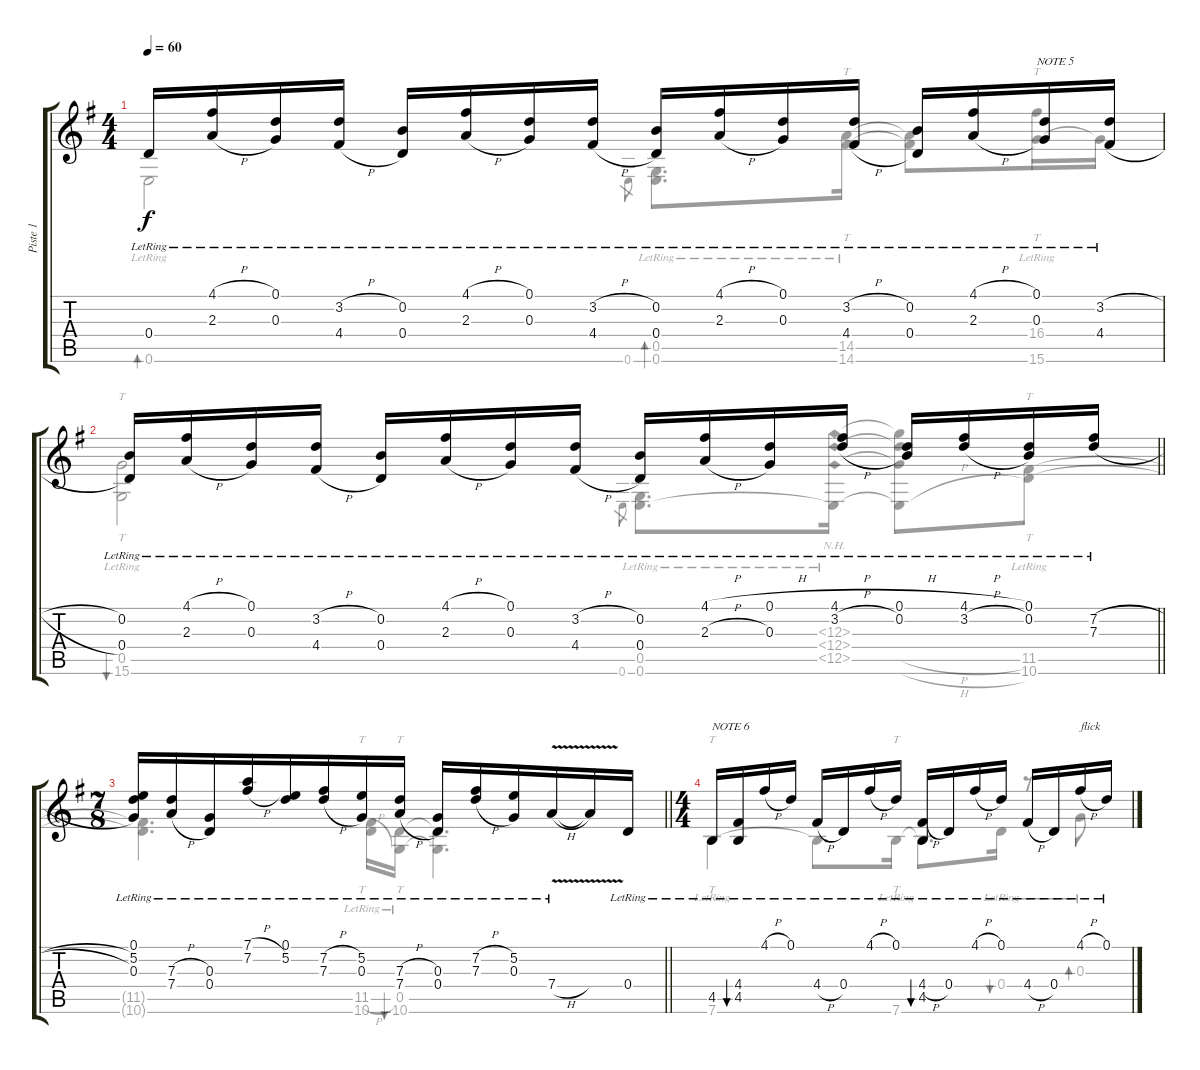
\track ("Piste 1" "Piste 1") {instrument acousticguitarsteel}
\staff {score tabs}
\tuning (D4 B3 G3 D3 G2 E2) {hide}
\voice
\ts (4 4)
\tempo 60
\clef g2
\ks g
0.4{lr}.16{dy f} (4.1{h lr} 2.3{h lr}).16 (0.1{lr} 0.3{lr}).16 (3.2{h lr} 4.4{h lr}).16 (0.2{lr} 0.4{lr}).16 (4.1{h lr} 2.3{h lr}).16 (0.1{lr} 0.3{lr}).16 (3.2{h lr} 4.4{h lr}).16 (0.2{lr} 0.4{lr}).16 (4.1{h lr} 2.3{h lr}).16 (0.1{lr} 0.3{lr}).16 (3.2{h lr} 4.4{h lr}).16 (0.2{lr} 0.4{lr}).16 (4.1{h lr} 2.3{h lr}).16 (0.1{lr} 0.3{lr}).16{txt "NOTE 5"} (3.2{h lr} 4.4{h lr}).16 |
\barLineRight lightlight
(0.2{lr} 0.4{lr}).16 (4.1{h lr} 2.3{h lr}).16 (0.1{lr} 0.3{lr}).16 (3.2{h lr} 4.4{h lr}).16 (0.2{lr} 0.4{lr}).16 (4.1{h lr} 2.3{h lr}).16 (0.1{lr} 0.3{lr}).16 (3.2{h lr} 4.4{h lr}).16 (0.2{lr} 0.4{lr}).16 (4.1{h lr} 2.3{h lr}).16 (0.1{h lr} 0.3{lr}).16 (4.1{h lr} 3.2{h lr}).16 (0.1{h lr} 0.2{lr}).16 (4.1{h lr} 3.2{h lr}).16 (0.1{lr} 0.2{lr}).16 (7.2{h lr} 7.3{h lr}).16 |
\ts (7 8)
\barLineRight lightlight
(0.1{lr} 5.2{lr} 0.3{lr}).16 (7.3{h lr} 7.4{h lr}).16 (0.3{lr} 0.4{lr}).16 (7.1{h lr} 7.2{h lr}).16 (0.1{lr} 5.2{lr}).16 (7.2{h lr} 7.3{h lr}).16 (5.2{lr} 0.3{lr}).16 (7.3{h lr} 7.4{h lr}).16 (0.3{lr} 0.4{lr}).16 (7.2{h lr} 7.3{h lr}).16 (5.2{lr} 0.3{lr}).16 7.4{v h lr}.16 7.4{t}.16 0.4{lr}.16 |
\ts (4 4)
4.5{lr}.16{txt "NOTE 6"} (4.4{lr} 4.5{lr}).16{bu 120} 4.1{h lr}.16 0.1{lr}.16 4.4{h lr}.16 0.4{lr}.16 4.1{h lr}.16 0.1{lr}.16 (4.4{h lr} 4.5{lr}).16{bu 120} 0.4{lr}.16 4.1{h lr}.16 0.1{lr}.16 4.4{h lr}.16 0.4{lr}.16 4.1{h lr}.16{txt "flick"} 0.1{lr}.16
\voice
\clef g2
\ottava regular
\simile none
\ks g
0.6{lr}.2{bd 120 dy f} 0.6.8{gr} (0.5{lr} 0.6{lr}).8{d bd 120} (14.5{lr} 14.6{lr}).16{tt} (14.5{t} 14.6{t}).8 (16.4{lr} 15.6{lr}).16{tt} 15.6{t}.16 |
\barLineRight lightlight
(0.5{lr} 15.6{lr}).2{tt bu 120} 0.6.8{gr} (0.5{lr} 0.6{lr}).8{d} (12.3{nh lr} 12.4{nh lr} 12.5{nh lr} 0.6{t}).16 (12.3{t} 12.4{t} 12.5{h t} 0.6{h t}).8 (11.5{lr} 10.6{lr}).8{tt} |
\barLineRight lightlight
(11.5{t} 10.6{t}).4{d} (11.5{h lr} 10.6{lr}).16{tt} (0.5{lr} 10.6{lr}).16{tt bu 120} (0.5{t} 10.6{t}).4{d} |
7.6{lr}.4{tt} 7.6{t}.8{d} 7.6{lr}.16{tt} 7.6{t}.8{d} 0.4{lr}.16{bu 120} r.8 0.3{lr}.8{bd 120}
